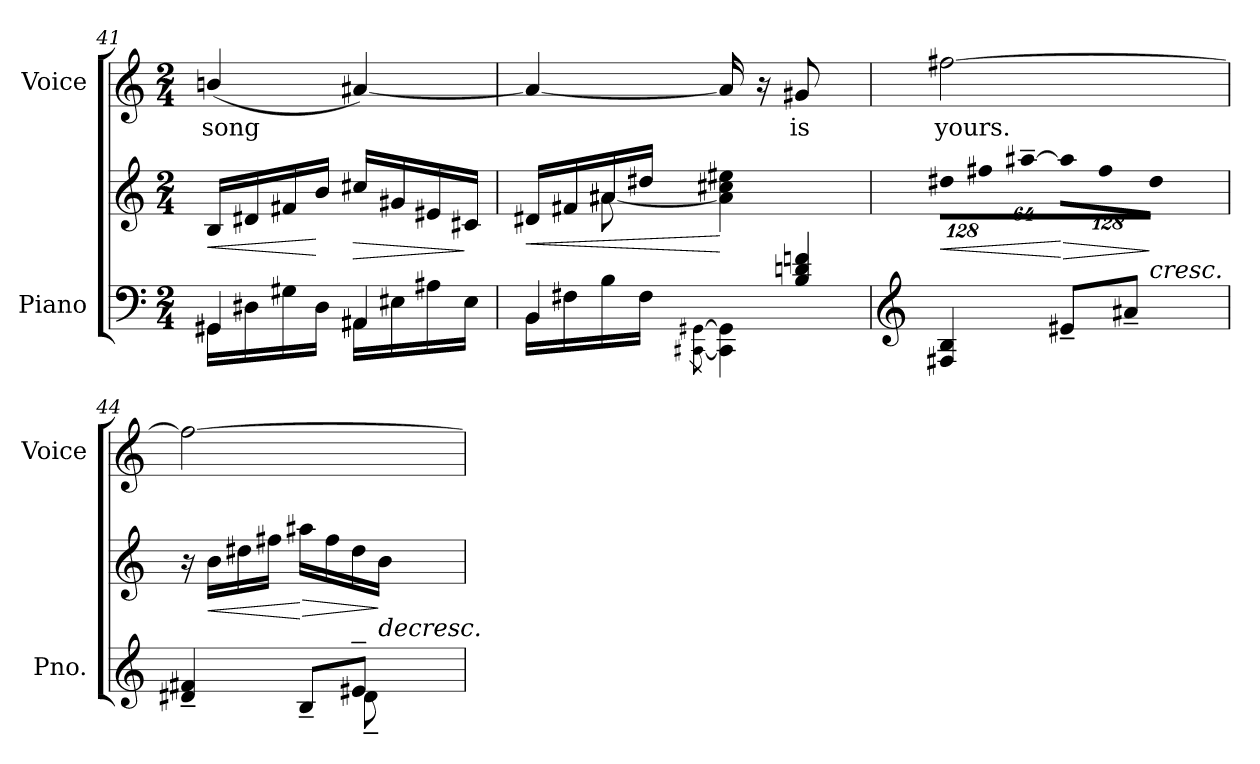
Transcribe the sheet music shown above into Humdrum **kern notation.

**kern	**kern	**dynam	**kern	**text
*part2	*part2	*part2	*part1	*part1
*staff3	*staff2	*staff2/3	*staff1	*staff1
*I"Piano	*	*	*I"Voice	*
*I'Pno.	*	*	*I'Voice	*
!!LO:LB:g=z
*clefF4	*clefG2	*	*clefG2	*
*k[]	*k[]	*	*k[]	*
*M2/4	*M2/4	*	*M2/4	*
=41	=41	=41	=41	=41
*^	*	*	*	*
!	!	!	!LO:HP:b	!	!
!	!	!	!	!	!LO:LY:b:color=#000000
4GG#Xi/	16GG#i\LL	16Bi/LL	<	(4bni/	song
.	16D#Xi\	16d#Xi/	.	.	.
.	16G#Xi\	16f#Xi/	.	.	.
.	16D#i\JJ	16bi/JJ	[	.	.
!	!	!	!LO:HP:b	!	!
4AA#Xi/	16AA#i\LL	16cc#Xi/LL	>	[<4a#Xi/)	.
.	16E#Xi\	16g#Xi/	.	.	.
.	16A#Xi\	16e#Xi/	.	.	.
.	16E#i\JJ	16c#Xi/JJ	]	.	.
=42	=42	=42	=42	=42	=42
!	!	!	!LO:HP:b	!	!
*	*	*^	*	*	*
4BBi/	16BBi\LL	16d#Xi/LL	8ryy	<	4a#i/_<	.
.	16F#Xi\	16f#Xi/	.	.	.	.
.	16Bi\	16a#Xi/	[<8a#i\	.	.	.
.	16F#i\JJ	16dd#Xi/JJ	.	.	.	.
8qryy	[<8qCC#Xi\ [<8qGG#Xi	.	.	.	.	.
4Bi/ 4dni 4fni	4CC#i\] 4GG#i]	4a#i\] 4cc#Xi 4ee#Xi	4ryy	[	16a#i/]	.
.	.	.	.	.	16r	.
!	!	!	!	!	!	!LO:LY:b:color=#000000
.	.	.	.	.	8g#Xi/	is
*v	*v	*	*	*	*	*
*	*v	*v	*	*	*
!!LO:LB:g=z
=43	=43	=43	=43	=43
*clefG2	*	*	*	*
*	*Xbrackettup	*	*	*
!	!LO:N:vis=8	!LO:HP:b	!	!
!	!	!	!	!LO:LY:b:color=#000000
4F#Xi/ 4Bi	1024%85dd#Xi\L	<	[>2ff#Xi\	yours.
!	!LO:N:vis=8	!	!	!
.	1024%85ff#Xi\	.	.	.
!	!LO:N:vis=8	!	!	!
.	[>512%43aa#X~i\J	.	.	.
!	!LO:N:vis=8	!LO:HP:n=1:b	!	!
8e#X~i/L	1024%85aa#i\L]	[ [ >	.	.
!	!LO:N:vis=8	!	!	!
.	1024%85ff#i\	.	.	.
8a#X~i/J	.	.	.	.
!	!LO:N:vis=8	!LO:HP:n=1:b	!	!
.	512%43dd#i\J	] <	.	.
=44	=44	=44	=44	=44
*^	*	*	*	*
4d#Xi/~ 4f#Xi~	4.ryy	16r	.	2ff#i\_>	.
!	!	!	!LO:HP:b	!	!
.	.	16bi\LL	<	.	.
.	.	16dd#Xi\	.	.	.
.	.	16ff#Xi\JJ	.	.	.
!	!	!	!LO:HP:n=1:b	!	!
8B~i/L	.	16aa#Xi\LL	] [ >	.	.
.	.	16ff#i\	.	.	.
8e#X~i/J	8d#~i\	16dd#i\	.	.	.
!	!	!	!LO:HP:n=1:b	!	!
.	.	16bi\JJ	] >	.	.
*v	*v	*	*	*	*
=	=	=	=	=
*-	*-	*-	*-	*-
